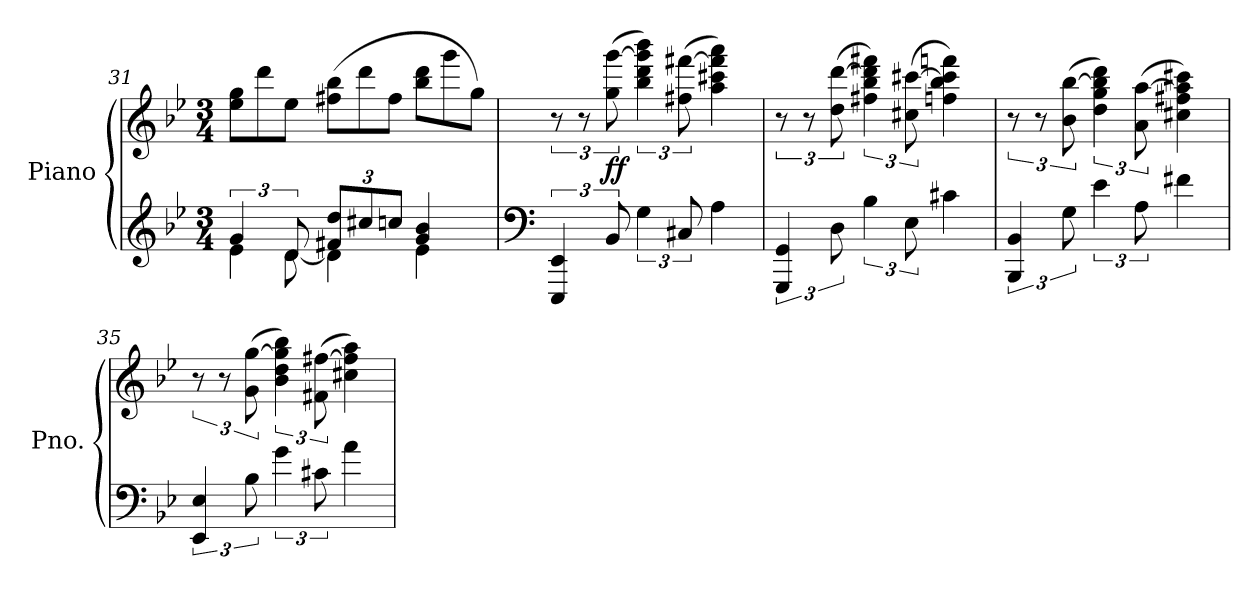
**kern	**kern	**dynam
*part1	*part1	*part1
*staff2	*staff1	*staff1/2
*I"Piano	*	*
*I'Pno.	*	*
*clefG2	*clefG2	*
*k[b-e-]	*k[b-e-]	*
*M3/4	*M3/4	*
=31	=31	=31
*^	*	*
*	*Xtuplet	*Xtuplet	*
6g/	6e-\	12ee-\ 12gg\L	.
.	.	12ddd\	.
12d/	[12d\	12ee-\J	.
12f#X/ 12dd/L	4d\]	(>12ff#X\ 12bb-\L	.
12cc#X/	.	12ddd\	.
12ccn/J	.	12ff#\J	.
4g/ 4b-/	4e-\	12bb-\ 12ddd\L	.
.	.	12ggg\	.
.	.	12gg\J)	.
*v	*v	*	*
=32	=32	=32
*clefF4	*	*
*tuplet	*tuplet	*
6EEE-/ 6EE-/	12r	.
.	12r	.
!	!	!LO:DY:b
12BB-/	(>12gg\ [12ggg\	ff
6G\	6bb-\ 6ddd\ 6ggg\] 6bbb-\)	.
12C#X/	(>12ff#X\ [12fff#X\	.
4A\	4aa\ 4ccc#X\ 4fff#\] 4aaa\)	.
=33	=33	=33
6GGG/ 6GG/	12r	.
.	12r	.
12D\	(>12dd\ [12ddd\	.
6B-\	6ff#X\ 6bb-\ 6ddd\] 6fff#X\)	.
12E-\	(>12cc#X\ [12ccc#X\	.
4c#X\	4ffn\ 4bb-\ 4ccc#\] 4fffn\)	.
!!LO:LB:g=z
=34	=34	=34
6BBB-/ 6BB-/	12r	.
.	12r	.
12G\	(>12b-\ [12bb-\	.
6e-\	6dd\ 6gg\ 6bb-\] 6ddd\)	.
12A\	(>12a\ [12aa\	.
4f#X\	4cc#X\ 4ff#X\ 4aa\] 4ccc#X\)	.
=35	=35	=35
6EE-/ 6E-/	12r	.
.	12r	.
12B-\	(>12g\ [12gg\	.
6g\	6b-\ 6dd\ 6gg\] 6bb-\)	.
12c#X\	(>12f#X\ [12ff#X\	.
4a\	4cc#X\ 4ff#\] 4aa\)	.
=	=	=
*-	*-	*-
